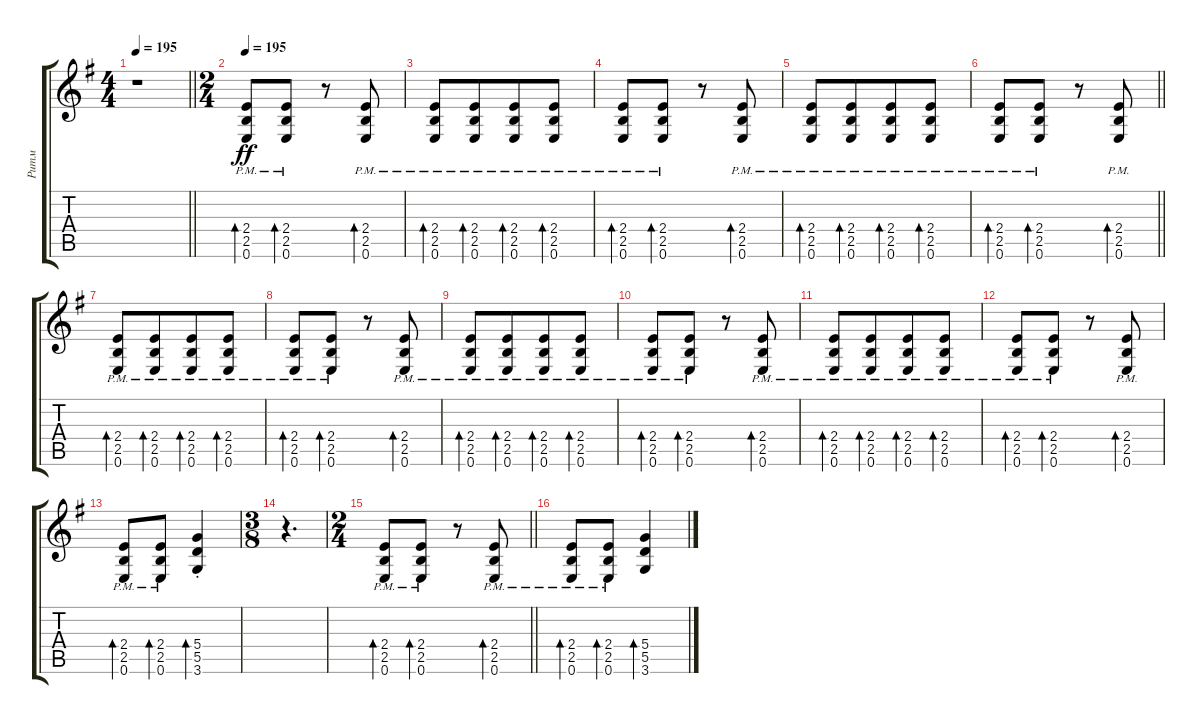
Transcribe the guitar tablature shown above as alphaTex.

\track ("Ритм" "Ритм") {instrument distortionguitar}
\staff {score tabs}
\tuning (E4 B3 G3 D3 A2 E2) {hide}
\ts (4 4)
\tempo 195
\clef g2
\barLineRight lightlight
\ks eminor
r.1{dy f} |
\ts (2 4)
\tempo 195
(2.4{pm} 2.5{pm} 0.6{pm}).8{bd 30 dy ff} (2.4{pm} 2.5{pm} 0.6{pm}).8{bd 30} r.8 (2.4{pm} 2.5{pm} 0.6{pm}).8{bd 30} |
(2.4{pm} 2.5{pm} 0.6{pm}).8{bd 30} (2.4{pm} 2.5{pm} 0.6{pm}).8{bd 30 beam merge} (2.4{pm} 2.5{pm} 0.6{pm}).8{bd 30} (2.4{pm} 2.5{pm} 0.6{pm}).8{bd 30} |
(2.4{pm} 2.5{pm} 0.6{pm}).8{bd 30} (2.4{pm} 2.5{pm} 0.6{pm}).8{bd 30} r.8 (2.4{pm} 2.5{pm} 0.6{pm}).8{bd 30} |
(2.4{pm} 2.5{pm} 0.6{pm}).8{bd 30} (2.4{pm} 2.5{pm} 0.6{pm}).8{bd 30 beam merge} (2.4{pm} 2.5{pm} 0.6{pm}).8{bd 30} (2.4{pm} 2.5{pm} 0.6{pm}).8{bd 30} |
\barLineRight lightlight
(2.4{pm} 2.5{pm} 0.6{pm}).8{bd 30} (2.4{pm} 2.5{pm} 0.6{pm}).8{bd 30} r.8 (2.4{pm} 2.5{pm} 0.6{pm}).8{bd 30} |
\section ("" "")
(2.4{pm} 2.5{pm} 0.6{pm}).8{bd 30} (2.4{pm} 2.5{pm} 0.6{pm}).8{bd 30 beam merge} (2.4{pm} 2.5{pm} 0.6{pm}).8{bd 30} (2.4{pm} 2.5{pm} 0.6{pm}).8{bd 30} |
(2.4{pm} 2.5{pm} 0.6{pm}).8{bd 30} (2.4{pm} 2.5{pm} 0.6{pm}).8{bd 30} r.8 (2.4{pm} 2.5{pm} 0.6{pm}).8{bd 30} |
(2.4{pm} 2.5{pm} 0.6{pm}).8{bd 30} (2.4{pm} 2.5{pm} 0.6{pm}).8{bd 30 beam merge} (2.4{pm} 2.5{pm} 0.6{pm}).8{bd 30} (2.4{pm} 2.5{pm} 0.6{pm}).8{bd 30} |
(2.4{pm} 2.5{pm} 0.6{pm}).8{bd 30} (2.4{pm} 2.5{pm} 0.6{pm}).8{bd 30} r.8 (2.4{pm} 2.5{pm} 0.6{pm}).8{bd 30} |
(2.4{pm} 2.5{pm} 0.6{pm}).8{bd 30} (2.4{pm} 2.5{pm} 0.6{pm}).8{bd 30 beam merge} (2.4{pm} 2.5{pm} 0.6{pm}).8{bd 30} (2.4{pm} 2.5{pm} 0.6{pm}).8{bd 30} |
(2.4{pm} 2.5{pm} 0.6{pm}).8{bd 30} (2.4{pm} 2.5{pm} 0.6{pm}).8{bd 30} r.8 (2.4{pm} 2.5{pm} 0.6{pm}).8{bd 30} |
(2.4{pm} 2.5{pm} 0.6{pm}).8{bd 30} (2.4{pm} 2.5{pm} 0.6{pm}).8{bd 30 beam merge} (5.4 5.5{st} 3.6{st}).4{bd 30} |
\ts (3 8)
r.4{d} |
\ts (2 4)
\barLineRight lightlight
(2.4{pm} 2.5{pm} 0.6{pm}).8{bd 30} (2.4{pm} 2.5{pm} 0.6{pm}).8{bd 30} r.8 (2.4{pm} 2.5{pm} 0.6{pm}).8{bd 30} |
\section ("" "")
(2.4{pm} 2.5{pm} 0.6{pm}).8{bd 30} (2.4{pm} 2.5{pm} 0.6{pm}).8{bd 30} (5.4 5.5 3.6).4{bd 30}
